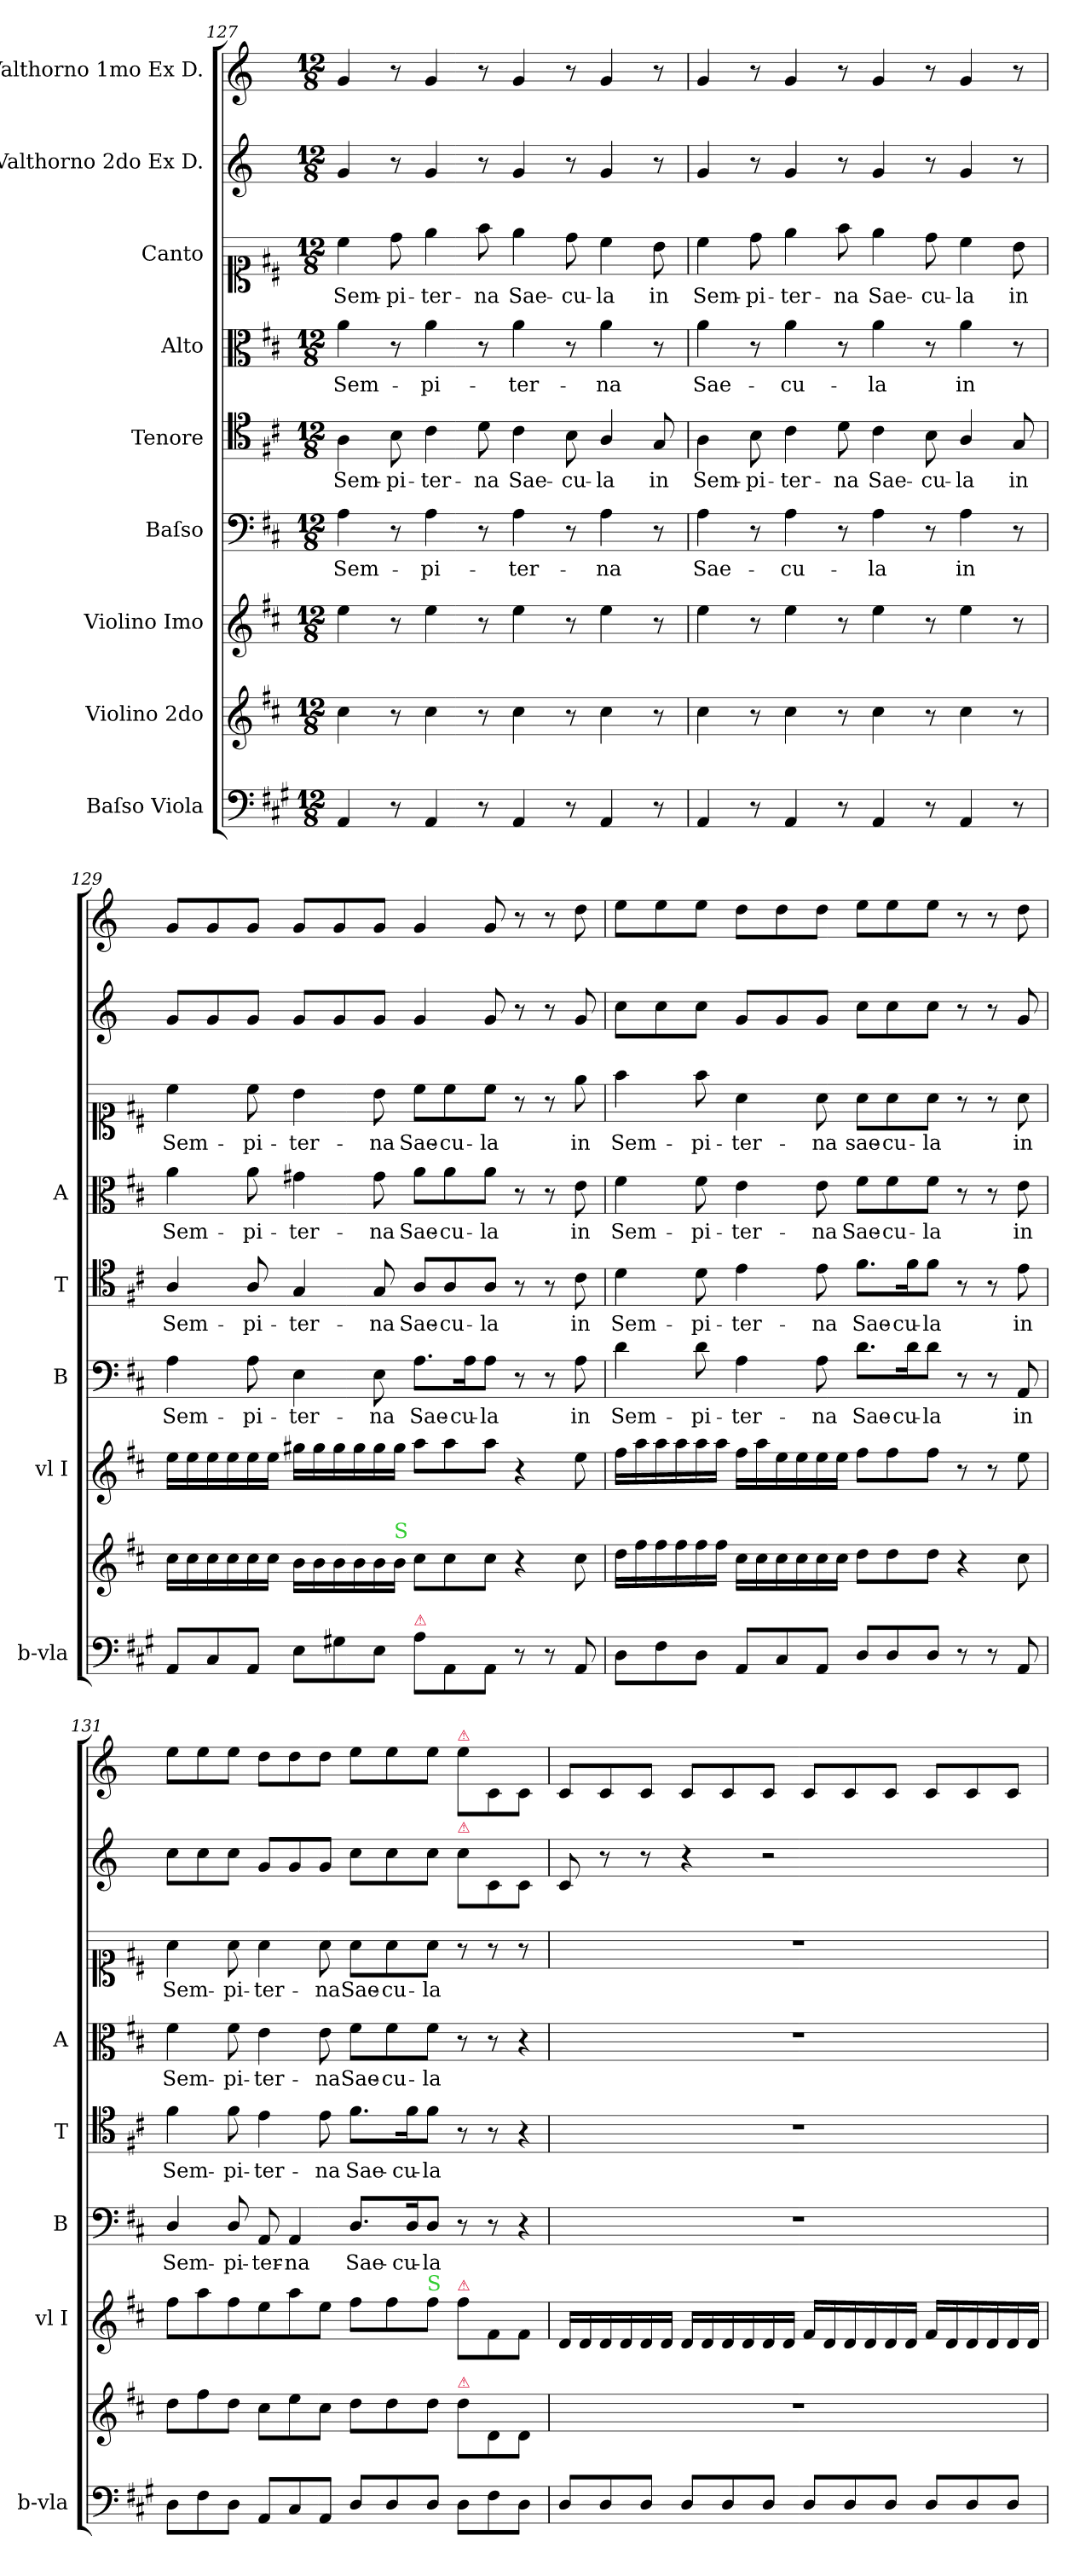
**kern	**kern	**kern	**kern	**text	**kern	**text	**kern	**text	**kern	**text	**kern	**kern
*part9	*part8	*part7	*part6	*part6	*part5	*part5	*part4	*part4	*part3	*part3	*part2	*part1
*staff9	*staff8	*staff7	*staff6	*staff6	*staff5	*staff5	*staff4	*staff4	*staff3	*staff3	*staff2	*staff1
*I"Baſso Viola	*I"Violino 2do	*I"Violino Imo	*I"Baſso	*	*I"Tenore	*	*I"Alto	*	*I"Canto	*	*I"Valthorno 2do Ex D.	*I"Valthorno 1mo Ex D.
*I'b-vla	*	*I'vl I	*I'B	*	*I'T	*	*I'A	*	*	*	*	*
*clefF4	*clefG2	*clefG2	*clefF4	*	*clefC4	*	*clefC3	*	*clefC1	*	*clefG2	*clefG2
*	*	*	*	*	*	*	*	*	*	*	*ITrd6c10	*ITrd6c10
*k[f#c#g#]	*k[f#c#]	*k[f#c#]	*k[f#c#]	*	*k[f#c#]	*	*k[f#c#]	*	*k[f#c#]	*	*k[f#c#]	*k[f#c#]
*	*D:	*D:	*D:	*	*D:	*	*D:	*	*D:	*	*D:	*D:
*M12/8	*M12/8	*M12/8	*M12/8	*	*M12/8	*	*M12/8	*	*M12/8	*	*M12/8	*M12/8
=127	=127	=127	=127	=127	=127	=127	=127	=127	=127	=127	=127	=127
4AA/	4cc#\	4ee\	4A\	Sem-	4A\	Sem-	4a\	Sem-	4cc#\	Sem-	4A/	4A/
8r	8r	8r	8r	.	8B\	-pi-	8r	.	8dd\	-pi-	8r	8r
4AA/	4cc#\	4ee\	4A\	-pi-	4c#\	-ter-	4a\	-pi-	4ee\	-ter-	4A/	4A/
8r	8r	8r	8r	.	8d\	-na	8r	.	8ff#\	-na	8r	8r
4AA/	4cc#\	4ee\	4A\	-ter-	4c#\	Sae-	4a\	-ter-	4ee\	Sae-	4A/	4A/
8r	8r	8r	8r	.	8B\	-cu-	8r	.	8dd\	-cu-	8r	8r
4AA/	4cc#\	4ee\	4A\	-na	4A/	-la	4a\	-na	4cc#\	-la	4A/	4A/
8r	8r	8r	8r	.	8G/	in	8r	.	8b\	in	8r	8r
=128	=128	=128	=128	=128	=128	=128	=128	=128	=128	=128	=128	=128
4AA/	4cc#\	4ee\	4A\	Sae-	4A\	Sem-	4a\	Sae-	4cc#\	Sem-	4A/	4A/
8r	8r	8r	8r	.	8B\	-pi-	8r	.	8dd\	-pi-	8r	8r
4AA/	4cc#\	4ee\	4A\	-cu-	4c#\	-ter-	4a\	-cu-	4ee\	-ter-	4A/	4A/
8r	8r	8r	8r	.	8d\	-na	8r	.	8ff#\	-na	8r	8r
4AA/	4cc#\	4ee\	4A\	-la	4c#\	Sae-	4a\	-la	4ee\	Sae-	4A/	4A/
8r	8r	8r	8r	.	8B\	-cu-	8r	.	8dd\	-cu-	8r	8r
4AA/	4cc#\	4ee\	4A\	in	4A/	-la	4a\	in	4cc#\	-la	4A/	4A/
8r	8r	8r	8r	.	8G/	in	8r	.	8b\	in	8r	8r
=129	=129	=129	=129	=129	=129	=129	=129	=129	=129	=129	=129	=129
8AA/L	16cc#\LL	16ee\LL	4A\	Sem-	4A/	Sem-	4a\	Sem-	4cc#\	Sem-	8A/L	8A/L
.	16cc#\	16ee\	.	.	.	.	.	.	.	.	.	.
8C#/	16cc#\	16ee\	.	.	.	.	.	.	.	.	8A/	8A/
.	16cc#\	16ee\	.	.	.	.	.	.	.	.	.	.
8AA/J	16cc#\	16ee\	8A\	-pi-	8A/	-pi-	8a\	-pi-	8cc#\	-pi-	8A/J	8A/J
.	16cc#\JJ	16ee\JJ	.	.	.	.	.	.	.	.	.	.
8E\L	16b\LL	16gg#X\LL	4E\	-ter-	4G/	-ter-	4g#X\	-ter-	4b\	-ter-	8A/L	8A/L
.	16b\	16gg#\	.	.	.	.	.	.	.	.	.	.
8G#X\	16b\	16gg#\	.	.	.	.	.	.	.	.	8A/	8A/
.	16b\	16gg#\	.	.	.	.	.	.	.	.	.	.
8E\J	16b\	16gg#\	8E\	-na	8G/	-na	8g#\	-na	8b\	-na	8A/J	8A/J
!	!LO:TX:a:color=limegreen:t=S	!	!	!	!	!	!	!	!	!	!	!
.	16b\JJ	16gg#\JJ	.	.	.	.	.	.	.	.	.	.
!LO:TX:a:color=crimson:t=⚠	!	!	!	!	!	!	!	!	!	!	!	!
8A\L	8cc#\L	8aa\L	8.A\L	Sae-	8A/L	Sae-	8a\L	Sae-	8cc#\L	Sae-	4A/	4A/
8AA\	8cc#\	8aa\	.	.	8A/	-cu-	8a\	-cu-	8cc#\	-cu-	.	.
.	.	.	16A\K	-cu-	.	.	.	.	.	.	.	.
8AA\J	8cc#\J	8aa\J	8A\J	-la	8A/J	-la	8a\J	-la	8cc#\J	-la	8A/	8A/
8r	4r	4r	8r	.	8r	.	8r	.	8r	.	8r	8r
8r	.	.	8r	.	8r	.	8r	.	8r	.	8r	8r
8AA/	8cc#\	8ee\	8A\	in	8c#\	in	8e\	in	8ee\	in	8A/	8e\
=130	=130	=130	=130	=130	=130	=130	=130	=130	=130	=130	=130	=130
8D\L	16dd\LL	16ff#\LL	4d\	Sem-	4d\	Sem-	4f#\	Sem-	4ff#\	Sem-	8d\L	8f#\L
.	16ff#\	16aa\	.	.	.	.	.	.	.	.	.	.
8F#\	16ff#\	16aa\	.	.	.	.	.	.	.	.	8d\	8f#\
.	16ff#\	16aa\	.	.	.	.	.	.	.	.	.	.
8D\J	16ff#\	16aa\	8d\	-pi-	8d\	-pi-	8f#\	-pi-	8ff#\	-pi-	8d\J	8f#\J
.	16ff#\JJ	16aa\JJ	.	.	.	.	.	.	.	.	.	.
8AA/L	16cc#\LL	16ff#\LL	4A\	-ter-	4e\	-ter-	4e\	-ter-	4a\	-ter-	8A/L	8e\L
.	16cc#\	16aa\	.	.	.	.	.	.	.	.	.	.
8C#/	16cc#\	16ee\	.	.	.	.	.	.	.	.	8A/	8e\
.	16cc#\	16ee\	.	.	.	.	.	.	.	.	.	.
8AA/J	16cc#\	16ee\	8A\	-na	8e\	-na	8e\	-na	8a\	-na	8A/J	8e\J
.	16cc#\JJ	16ee\JJ	.	.	.	.	.	.	.	.	.	.
8D/L	8dd\L	8ff#\L	8.d\L	Sae-	8.f#\L	Sae-	8f#\L	Sae-	8a\L	sae-	8d\L	8f#\L
8D/	8dd\	8ff#\	.	.	.	.	8f#\	-cu-	8a\	-cu-	8d\	8f#\
.	.	.	16d\K	-cu-	16f#\K	-cu-	.	.	.	.	.	.
8D/J	8dd\J	8ff#\J	8d\J	-la	8f#\J	-la	8f#\J	-la	8a\J	-la	8d\J	8f#\J
8r	4r	8r	8r	.	8r	.	8r	.	8r	.	8r	8r
8r	.	8r	8r	.	8r	.	8r	.	8r	.	8r	8r
!	!	!	!	!	!	!	!	!LO:LY:i	!	!LO:LY:i	!	!
8AA/	8cc#\	8ee\	8AA/	in	8e\	in	8e\	in	8a\	in	8A/	8e\
=131	=131	=131	=131	=131	=131	=131	=131	=131	=131	=131	=131	=131
!	!	!	!	!	!	!	!	!LO:LY:i	!	!LO:LY:i	!	!
8D\L	8dd\L	8ff#\L	4D/	Sem-	4f#\	Sem-	4f#\	Sem-	4a\	Sem-	8d\L	8f#\L
8F#\	8ff#\	8aa\	.	.	.	.	.	.	.	.	8d\	8f#\
!	!	!	!	!	!	!	!	!LO:LY:i	!	!LO:LY:i	!	!
8D\J	8dd\J	8ff#\	8D/	-pi-	8f#\	-pi-	8f#\	-pi-	8a\	-pi-	8d\J	8f#\J
!	!	!	!	!	!	!	!	!LO:LY:i	!	!LO:LY:i	!	!
8AA/L	8cc#\L	8ee\	8AA/	-ter-	4e\	-ter-	4e\	-ter-	4a\	-ter-	8A/L	8e\L
8C#/	8ee\	8aa\	4AA/	-na	.	.	.	.	.	.	8A/	8e\
!	!	!	!	!	!	!	!	!LO:LY:i	!	!LO:LY:i	!	!
8AA/J	8cc#\J	8ee\J	.	.	8e\	-na	8e\	-na	8a\	-na	8A/J	8e\J
!	!	!	!	!	!	!	!	!LO:LY:i	!	!LO:LY:i	!	!
8D/L	8dd\L	8ff#\L	8.D/L	Sae-	8.f#\L	Sae-	8f#\L	Sae-	8a\L	Sae-	8d\L	8f#\L
!	!	!	!	!	!	!	!	!LO:LY:i	!	!LO:LY:i	!	!
8D/	8dd\	8ff#\	.	.	.	.	8f#\	-cu-	8a\	-cu-	8d\	8f#\
.	.	.	16D/K	-cu-	16f#\K	-cu-	.	.	.	.	.	.
!	!	!LO:TX:a:color=limegreen:t=S	!	!	!	!	!	!	!	!	!	!
!	!	!	!	!	!	!	!	!LO:LY:i	!	!LO:LY:i	!	!
8D/J	8dd\J	8ff#\J	8D/J	-la	8f#\J	-la	8f#\J	-la	8a\J	-la	8d\J	8f#\J
!	!	!	!	!	!	!	!	!	!	!	!	!LO:TX:a:color=crimson:t=⚠
!	!	!	!	!	!	!	!	!	!	!	!LO:TX:a:color=crimson:t=⚠	!
!	!	!LO:TX:a:color=crimson:t=⚠	!	!	!	!	!	!	!	!	!	!
!	!LO:TX:a:color=crimson:t=⚠	!	!	!	!	!	!	!	!	!	!	!
8D\L	8dd\L	8ff#\L	8r	.	8r	.	8r	.	8r	.	8d\L	8f#\L
8F#\	8d\	8f#\	8r	.	8r	.	8r	.	8r	.	8D\	8D\
!	!	!	!LO:N:vis=4	!	!LO:N:vis=4	!	!LO:N:vis=4	!	!	!	!	!
8D\J	8d\J	8f#\J	8r	.	8r	.	8r	.	8r	.	8D\J	8D\J
=132	=132	=132	=132	=132	=132	=132	=132	=132	=132	=132	=132	=132
8D/L	1.r	16d/LL	1.r	.	1.r	.	1.r	.	1.r	.	8D/	8D/L
.	.	16d/	.	.	.	.	.	.	.	.	.	.
8D/	.	16d/	.	.	.	.	.	.	.	.	8r	8D/
.	.	16d/	.	.	.	.	.	.	.	.	.	.
8D/J	.	16d/	.	.	.	.	.	.	.	.	8r	8D/J
.	.	16d/JJ	.	.	.	.	.	.	.	.	.	.
8D/L	.	16d/LL	.	.	.	.	.	.	.	.	4r	8D/L
.	.	16d/	.	.	.	.	.	.	.	.	.	.
8D/	.	16d/	.	.	.	.	.	.	.	.	.	8D/
.	.	16d/	.	.	.	.	.	.	.	.	.	.
!	!	!	!	!	!	!	!	!	!	!	!LO:N:vis=2	!
8D/J	.	16d/	.	.	.	.	.	.	.	.	2..r	8D/J
.	.	16d/JJ	.	.	.	.	.	.	.	.	.	.
8D/L	.	16f#/LL	.	.	.	.	.	.	.	.	.	8D/L
.	.	16d/	.	.	.	.	.	.	.	.	.	.
8D/	.	16d/	.	.	.	.	.	.	.	.	.	8D/
.	.	16d/	.	.	.	.	.	.	.	.	.	.
8D/J	.	16d/	.	.	.	.	.	.	.	.	.	8D/J
.	.	16d/JJ	.	.	.	.	.	.	.	.	.	.
8D/L	.	16f#/LL	.	.	.	.	.	.	.	.	.	8D/L
.	.	16d/	.	.	.	.	.	.	.	.	.	.
8D/	.	16d/	.	.	.	.	.	.	.	.	.	8D/
.	.	16d/	.	.	.	.	.	.	.	.	.	.
8D/J	.	16d/	.	.	.	.	.	.	.	.	.	8D/J
.	.	16d/JJ	.	.	.	.	.	.	.	.	.	.
=	=	=	=	=	=	=	=	=	=	=	=	=
*-	*-	*-	*-	*-	*-	*-	*-	*-	*-	*-	*-	*-
